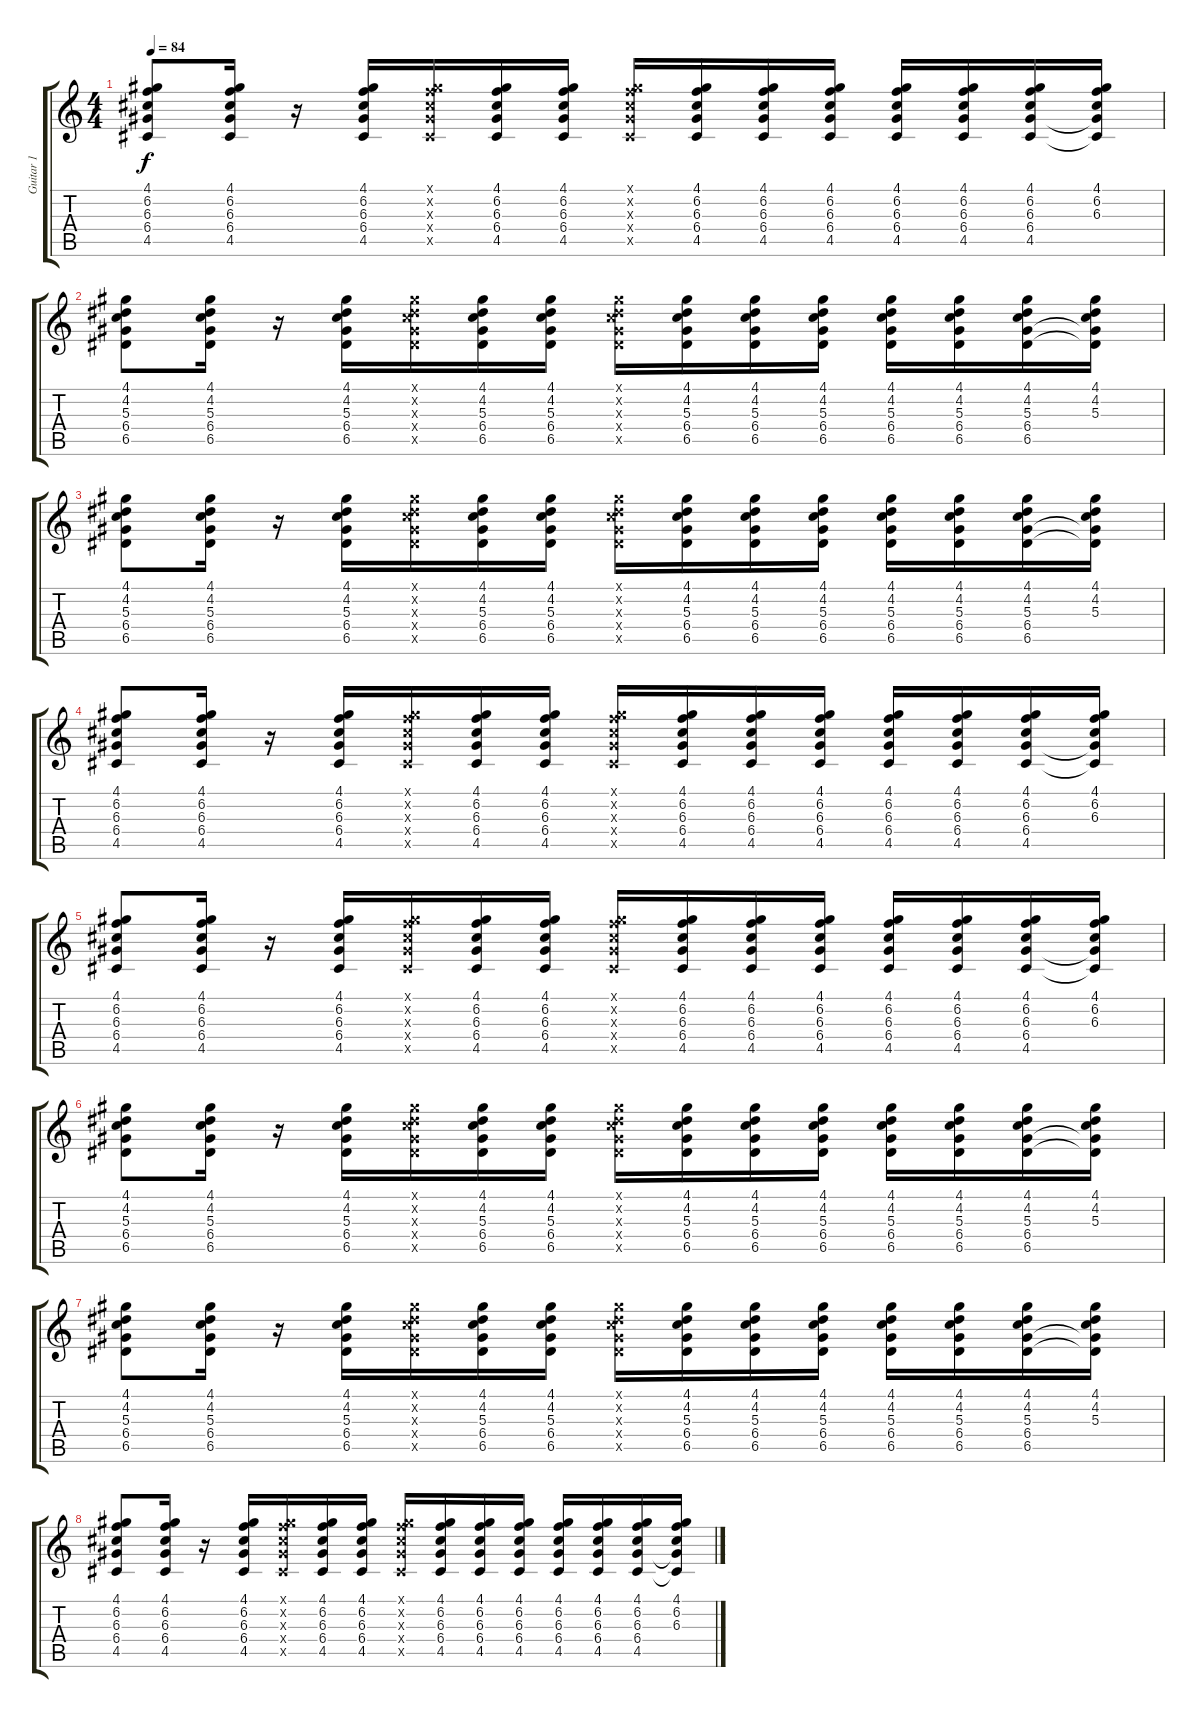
\track ("Guitar 1" "Guitar 1") {instrument overdrivenguitar}
\staff {score tabs}
\tuning (E4 B3 G3 D3 A2 E2) {hide}
\ts (4 4)
\tempo 84
\clef g2
\ks c
(4.1 6.2 6.3 6.4 4.5).8{dy f} (4.1 6.2 6.3 6.4 4.5).16 r.16 (4.1 6.2 6.3 6.4 4.5).16 (4.1{x} 6.2{x} 6.3{x} 6.4{x} 4.5{x}).16 (4.1 6.2 6.3 6.4 4.5).16 (4.1 6.2 6.3 6.4 4.5).16 (4.1{x} 6.2{x} 6.3{x} 6.4{x} 4.5{x}).16 (4.1 6.2 6.3 6.4 4.5).16 (4.1 6.2 6.3 6.4 4.5).16 (4.1 6.2 6.3 6.4 4.5).16 (4.1 6.2 6.3 6.4 4.5).16 (4.1 6.2 6.3 6.4 4.5).16 (4.1 6.2 6.3 6.4 4.5).16 (4.1 6.2 6.3 6.4{t} 4.5{t}).16 |
(4.1 4.2 5.3 6.4 6.5).8 (4.1 4.2 5.3 6.4 6.5).16 r.16 (4.1 4.2 5.3 6.4 6.5).16 (4.1{x} 4.2{x} 5.3{x} 6.4{x} 6.5{x}).16 (4.1 4.2 5.3 6.4 6.5).16 (4.1 4.2 5.3 6.4 6.5).16 (4.1{x} 4.2{x} 5.3{x} 6.4{x} 6.5{x}).16 (4.1 4.2 5.3 6.4 6.5).16 (4.1 4.2 5.3 6.4 6.5).16 (4.1 4.2 5.3 6.4 6.5).16 (4.1 4.2 5.3 6.4 6.5).16 (4.1 4.2 5.3 6.4 6.5).16 (4.1 4.2 5.3 6.4 6.5).16 (4.1 4.2 5.3 6.4{t} 6.5{t}).16 |
(4.1 4.2 5.3 6.4 6.5).8 (4.1 4.2 5.3 6.4 6.5).16 r.16 (4.1 4.2 5.3 6.4 6.5).16 (4.1{x} 4.2{x} 5.3{x} 6.4{x} 6.5{x}).16 (4.1 4.2 5.3 6.4 6.5).16 (4.1 4.2 5.3 6.4 6.5).16 (4.1{x} 4.2{x} 5.3{x} 6.4{x} 6.5{x}).16 (4.1 4.2 5.3 6.4 6.5).16 (4.1 4.2 5.3 6.4 6.5).16 (4.1 4.2 5.3 6.4 6.5).16 (4.1 4.2 5.3 6.4 6.5).16 (4.1 4.2 5.3 6.4 6.5).16 (4.1 4.2 5.3 6.4 6.5).16 (4.1 4.2 5.3 6.4{t} 6.5{t}).16 |
(4.1 6.2 6.3 6.4 4.5).8 (4.1 6.2 6.3 6.4 4.5).16 r.16 (4.1 6.2 6.3 6.4 4.5).16 (4.1{x} 6.2{x} 6.3{x} 6.4{x} 4.5{x}).16 (4.1 6.2 6.3 6.4 4.5).16 (4.1 6.2 6.3 6.4 4.5).16 (4.1{x} 6.2{x} 6.3{x} 6.4{x} 4.5{x}).16 (4.1 6.2 6.3 6.4 4.5).16 (4.1 6.2 6.3 6.4 4.5).16 (4.1 6.2 6.3 6.4 4.5).16 (4.1 6.2 6.3 6.4 4.5).16 (4.1 6.2 6.3 6.4 4.5).16 (4.1 6.2 6.3 6.4 4.5).16 (4.1 6.2 6.3 6.4{t} 4.5{t}).16 |
(4.1 6.2 6.3 6.4 4.5).8 (4.1 6.2 6.3 6.4 4.5).16 r.16 (4.1 6.2 6.3 6.4 4.5).16 (4.1{x} 6.2{x} 6.3{x} 6.4{x} 4.5{x}).16 (4.1 6.2 6.3 6.4 4.5).16 (4.1 6.2 6.3 6.4 4.5).16 (4.1{x} 6.2{x} 6.3{x} 6.4{x} 4.5{x}).16 (4.1 6.2 6.3 6.4 4.5).16 (4.1 6.2 6.3 6.4 4.5).16 (4.1 6.2 6.3 6.4 4.5).16 (4.1 6.2 6.3 6.4 4.5).16 (4.1 6.2 6.3 6.4 4.5).16 (4.1 6.2 6.3 6.4 4.5).16 (4.1 6.2 6.3 6.4{t} 4.5{t}).16 |
(4.1 4.2 5.3 6.4 6.5).8 (4.1 4.2 5.3 6.4 6.5).16 r.16 (4.1 4.2 5.3 6.4 6.5).16 (4.1{x} 4.2{x} 5.3{x} 6.4{x} 6.5{x}).16 (4.1 4.2 5.3 6.4 6.5).16 (4.1 4.2 5.3 6.4 6.5).16 (4.1{x} 4.2{x} 5.3{x} 6.4{x} 6.5{x}).16 (4.1 4.2 5.3 6.4 6.5).16 (4.1 4.2 5.3 6.4 6.5).16 (4.1 4.2 5.3 6.4 6.5).16 (4.1 4.2 5.3 6.4 6.5).16 (4.1 4.2 5.3 6.4 6.5).16 (4.1 4.2 5.3 6.4 6.5).16 (4.1 4.2 5.3 6.4{t} 6.5{t}).16 |
(4.1 4.2 5.3 6.4 6.5).8 (4.1 4.2 5.3 6.4 6.5).16 r.16 (4.1 4.2 5.3 6.4 6.5).16 (4.1{x} 4.2{x} 5.3{x} 6.4{x} 6.5{x}).16 (4.1 4.2 5.3 6.4 6.5).16 (4.1 4.2 5.3 6.4 6.5).16 (4.1{x} 4.2{x} 5.3{x} 6.4{x} 6.5{x}).16 (4.1 4.2 5.3 6.4 6.5).16 (4.1 4.2 5.3 6.4 6.5).16 (4.1 4.2 5.3 6.4 6.5).16 (4.1 4.2 5.3 6.4 6.5).16 (4.1 4.2 5.3 6.4 6.5).16 (4.1 4.2 5.3 6.4 6.5).16 (4.1 4.2 5.3 6.4{t} 6.5{t}).16 |
(4.1 6.2 6.3 6.4 4.5).8 (4.1 6.2 6.3 6.4 4.5).16 r.16 (4.1 6.2 6.3 6.4 4.5).16 (4.1{x} 6.2{x} 6.3{x} 6.4{x} 4.5{x}).16 (4.1 6.2 6.3 6.4 4.5).16 (4.1 6.2 6.3 6.4 4.5).16 (4.1{x} 6.2{x} 6.3{x} 6.4{x} 4.5{x}).16 (4.1 6.2 6.3 6.4 4.5).16 (4.1 6.2 6.3 6.4 4.5).16 (4.1 6.2 6.3 6.4 4.5).16 (4.1 6.2 6.3 6.4 4.5).16 (4.1 6.2 6.3 6.4 4.5).16 (4.1 6.2 6.3 6.4 4.5).16 (4.1 6.2 6.3 6.4{t} 4.5{t}).16
